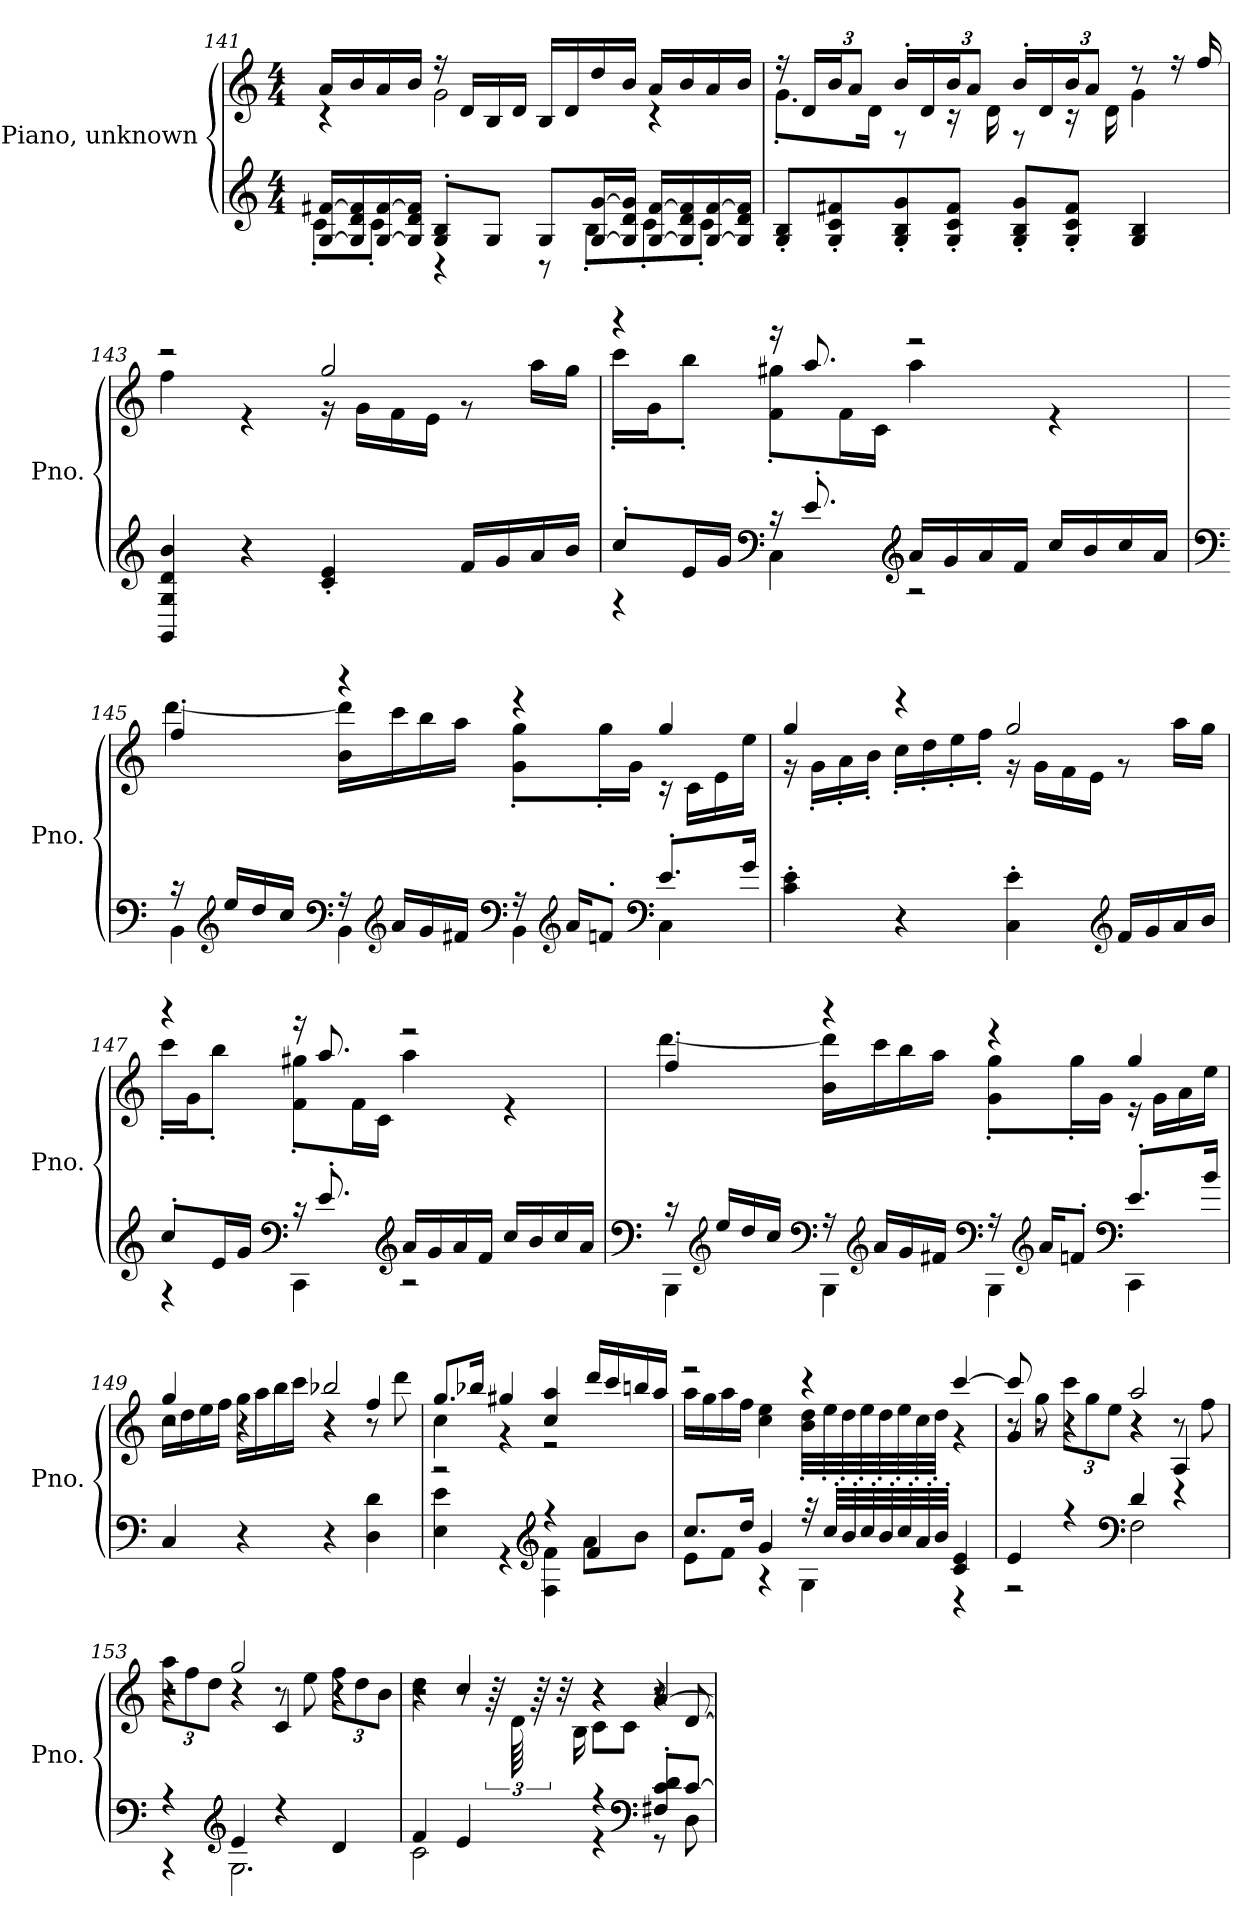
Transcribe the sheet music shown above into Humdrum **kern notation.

**kern	**kern
*part1	*part1
*staff2	*staff1
*I"Piano, unknown	*
*I'Pno.	*
!!LO:LB:g=z
*clefG2	*clefG2
*k[]	*k[]
*M4/4	*M4/4
=141	=141
*^	*^
[16G/ [16f#X/LL	8c'\L	16a/LL	4r
16G/] 16d/ 16f#/]	.	16b/	.
[16G/ [16f#/	8c'\J	16a/	.
16G/] 16d/ 16f#/]JJ	.	16b/JJ	.
8G/' 8B/'L	4r	16r	2g\
.	.	16d/LL	.
8G/J	.	16B/	.
.	.	16d/JJ	.
8G/L	8r	16B/LL	.
.	.	16d/	.
[16G/ [16g/L	8B'\L	16dd/	.
16G/] 16d/ 16g/]JJ	.	16b/JJ	.
[16G/ [16f#/LL	8c'\	16a/LL	4r
16G/] 16d/ 16f#/]	.	16b/	.
[16G/ [16f#/	8c'\J	16a/	.
16G/] 16d/ 16f#/]JJ	.	16b/JJ	.
*v	*v	*	*
=142	=142	=142
8G/' 8B/'L	16r	8.g'\L
.	16d/LL	.
*	*Xbrackettup	*
8G/' 8c/' 8f#X/'	24b/J	.
.	12a/J	.
.	.	16d\Jk
8G/' 8B/' 8g/'	16b'/LL	8r
.	16d/	.
8G/' 8c/' 8f#/'J	24b/J	16r
.	12a/J	.
.	.	16d\
8G/' 8B/' 8g/'L	16b'/LL	8r
.	16d/	.
8G/' 8c/' 8f#/'J	24b/J	16r
.	12a/J	.
.	.	16d\
4G/ 4B/	8r	4g\
.	16r	.
.	16ff/	.
!!LO:LB:g=z	!!
=143	=143	=143
4GG/ 4G/ 4d/ 4b/	2r	4ff\
4r	.	4r
4c/' 4e/'	2gg/	16r
.	.	16g\LL
.	.	16f\
.	.	16e\JJ
16f/LL	.	8r
16g/	.	.
16a/	.	16aa\LL
16b/JJ	.	16gg\JJ
=144	=144	=144
*^	*	*
8cc'/L	4r	4r	16ccc'\LL
.	.	.	16g\J
16e/L	.	.	8bb'\J
16g/JJ	.	.	.
*clefF4	*	*	*
16r	4C\	16r	8f\' 8gg#X\'L
8.e'/	.	8.aa/	.
.	.	.	16f\L
.	.	.	16c\JJ
*clefG2	*	*	*
16a/LL	2r	2r	4aa\
16g/	.	.	.
16a/	.	.	.
16f/JJ	.	.	.
16cc/LL	.	.	4r
16b/	.	.	.
16cc/	.	.	.
16a/JJ	.	.	.
!!LO:PB:g=z	!!
=145	=145	=145	=145
*clefF4	*	*	*
16r	4BB\	4ff'/	[4ddd\
*clefG2	*	*	*
16ee/LL	.	.	.
16dd/	.	.	.
16cc/JJ	.	.	.
*clefF4	*	*	*
16r	4BB\	4r	16b\ 16ddd\]LL
*clefG2	*	*	*
16a/LL	.	.	16ccc\
16g/	.	.	16bb\
16f#X/JJ	.	.	16aa\JJ
*clefF4	*	*	*
16r	4BB\	4r	8g\' 8gg\'L
*clefG2	*	*	*
16a/KL	.	.	.
8fn'/J	.	.	16gg'\L
.	.	.	16g\JJ
*clefF4	*	*	*
8.e'/L	4C\	4gg/	16r
.	.	.	16c\LL
.	.	.	16e\
16g/Jk	.	.	16ee\JJ
*v	*v	*	*
=146	=146	=146
4c\' 4e\'	4gg/	16r
.	.	16g'\LL
.	.	16a'\
.	.	16b'\JJ
4r	4r	16cc'\LL
.	.	16dd'\
.	.	16ee'\
.	.	16ff'\JJ
4C\' 4e\'	2gg/	16r
.	.	16g\LL
.	.	16f\
.	.	16e\JJ
*clefG2	*	*
16f/LL	.	8r
16g/	.	.
16a/	.	16aa\LL
16b/JJ	.	16gg\JJ
!!LO:LB:g=z	!!
=147	=147	=147
*^	*	*
8cc'/L	4r	4r	16ccc'\LL
.	.	.	16g\J
16e/L	.	.	8bb'\J
16g/JJ	.	.	.
*clefF4	*	*	*
16r	4CC\	16r	8f\' 8gg#X\'L
8.e'/	.	8.aa/	.
.	.	.	16f\L
.	.	.	16c\JJ
*clefG2	*	*	*
16a/LL	2r	2r	4aa\
16g/	.	.	.
16a/	.	.	.
16f/JJ	.	.	.
16cc/LL	.	.	4r
16b/	.	.	.
16cc/	.	.	.
16a/JJ	.	.	.
!!LO:LB:g=z	!!
=148	=148	=148	=148
*clefF4	*	*	*
16r	4BBB\	4ff'/	[4ddd\
*clefG2	*	*	*
16ee/LL	.	.	.
16dd/	.	.	.
16cc/JJ	.	.	.
*clefF4	*	*	*
16r	4BBB\	4r	16b\ 16ddd\]LL
*clefG2	*	*	*
16a/LL	.	.	16ccc\
16g/	.	.	16bb\
16f#X/JJ	.	.	16aa\JJ
*clefF4	*	*	*
16r	4BBB\	4r	8g\' 8gg\'L
*clefG2	*	*	*
16a/KL	.	.	.
8fn'/J	.	.	16gg'\L
.	.	.	16g\JJ
*clefF4	*	*	*
8.e'/L	4CC\	4gg/	16r
.	.	.	16g\LL
.	.	.	16a\
16b/Jk	.	.	16ee\JJ
*v	*v	*	*
=149	=149	=149
*	*	*^
4C/	4gg/	16cc\LL	2r
.	.	16dd\	.
.	.	16ee\	.
.	.	16ff\JJ	.
4r	4r	16gg\LL	.
.	.	16aa\	.
.	.	16bb\	.
.	.	16ccc\JJ	.
4r	2bb-X/	4r	4r
4D\ 4d\	.	8r	4ff/
.	.	8ddd\	.
*	*	*v	*v
!!LO:LB:g=z
=150	=150	=150
*^	*	*
2r	4E\ 4e\	8.gg/L	4cc\
.	.	16bb-X/Jk	.
.	4r	4gg#X/	4r
*clefG2	*	*	*
4r	4F\ 4f\	4cc/ 4aa/	2r
4f/	8a\L	16ddd/LL	.
.	.	16ccc/	.
.	8b\J	16bbn/	.
.	.	16aa/JJ	.
=151	=151	=151	=151
8.cc/L	8e\L	2r	16aa\LL
.	.	.	16gg\
.	8f\J	.	16aa\
16dd/Jk	.	.	16ff\JJ
4g/	4r	.	4cc\ 4ee\
32r	4G\	4r	32b\' 32dd\'LLL
32cc'/LLL	.	.	32ee'\
32b'/	.	.	32dd'\
32cc'/	.	.	32ee'\
32b'/	.	.	32dd'\
32cc'/	.	.	32ee'\
32a'/	.	.	32cc'\
32b'/JJJ	.	.	32dd'\JJJ
4c/ 4e/	4r	[4ccc/	4r
=152	=152	=152	=152
*	*	*	*^
4e/	2r	8ccc/]	8r	4g/
.	.	8r	8gg\	.
4r	.	4r	12ccc\L	4r
.	.	.	12gg\	.
.	.	.	12ee\J	.
*clefF4	*	*	*	*
4d/	2F\	2aa/	4r	4r
4r	.	.	8r	4A/
.	.	.	8ff\	.
!!LO:LB:g=z	!!	!!
=153	=153	=153	=153	=153
4r	4r	4r	12aa\L	2r
.	.	.	12ff\	.
.	.	.	12dd\J	.
*clefG2	*	*	*	*
4e/	2.G\	2gg/	4r	.
4r	.	.	8r	4c/
.	.	.	8ee\	.
4d/	.	4r	12ff\L	4r
.	.	.	12dd\	.
.	.	.	12b\J	.
=154	=154	=154	=154	=154
4f/	2c\	4r	4dd\	2r
4e/	.	4cc/	8r	.
*	*	*	*brackettup	*
.	.	.	96r	.
.	.	.	96d\	.
.	.	.	96r	.
.	.	.	32r	.
.	.	.	16B\	.
4r	4r	4r	8c\L	4r
.	.	.	8c\J	.
*clefF4	*	*	*	*
8F#X/' 8c/' 8d/'L	8r	[4a/	4r	8r
[8c/J	8D\	.	.	[8d/
*v	*v	*	*	*
*	*v	*v	*v
=	=
*-	*-
